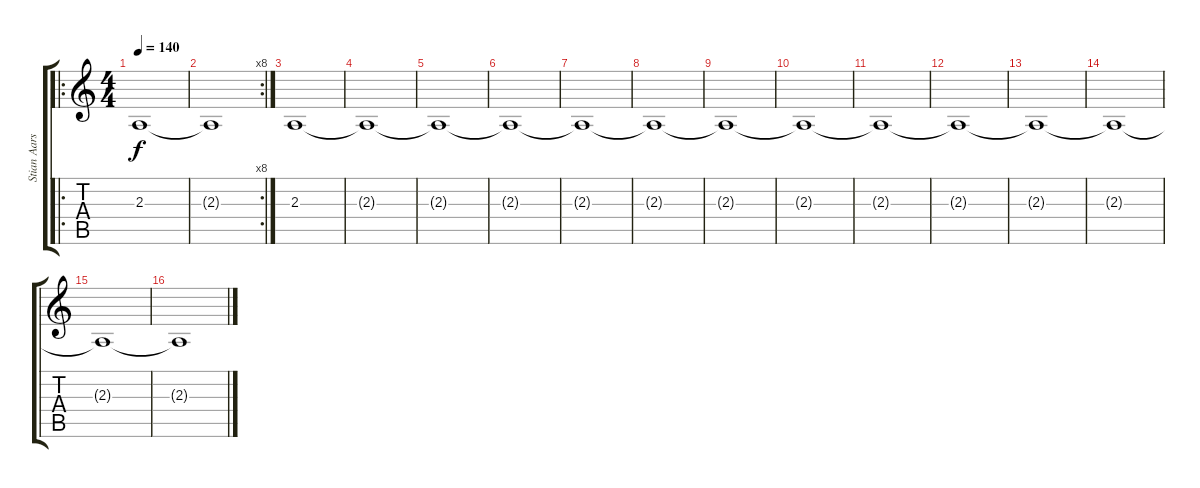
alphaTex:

\track ("Stian Aarstad" "Stian Aars") {instrument choiraahs}
\staff {score tabs}
\tuning (E4 B3 G3 D3 A2 E2) {hide}
\ro
\ts (4 4)
\tempo 140
\clef g2
\ks c
2.3.1{dy f instrument choiraahs} |
\rc 8
2.3{t}.1 |
2.3.1 |
2.3{t}.1 |
2.3{t}.1 |
2.3{t}.1 |
2.3{t}.1 |
2.3{t}.1 |
2.3{t}.1 |
2.3{t}.1 |
2.3{t}.1 |
2.3{t}.1 |
2.3{t}.1 |
2.3{t}.1 |
2.3{t}.1 |
2.3{t}.1
